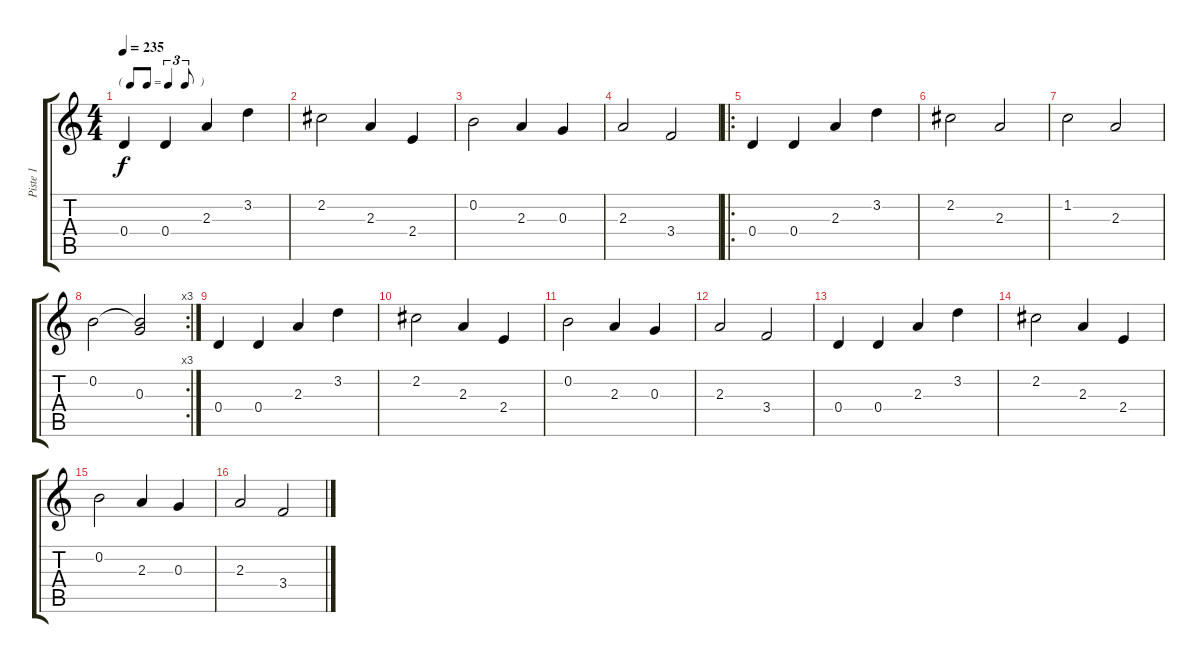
\track ("Piste 1" "Piste 1") {instrument acousticguitarnylon}
\staff {score tabs}
\tuning (E4 B3 G3 D3 A2 E2) {hide}
\ts (4 4)
\tf triplet8th
\tempo 235
\clef g2
\ks c
0.4.4{dy f} 0.4.4 2.3.4 3.2.4 |
2.2.2 2.3.4 2.4.4 |
0.2.2 2.3.4 0.3.4 |
2.3.2 3.4.2 |
\ro
0.4.4 0.4.4 2.3.4 3.2.4 |
2.2.2 2.3.2 |
1.2.2 2.3.2 |
\rc 3
0.2.2 (0.2{t} 0.3).2 |
0.4.4 0.4.4 2.3.4 3.2.4 |
2.2.2 2.3.4 2.4.4 |
0.2.2 2.3.4 0.3.4 |
2.3.2 3.4.2 |
0.4.4 0.4.4 2.3.4 3.2.4 |
2.2.2 2.3.4 2.4.4 |
0.2.2 2.3.4 0.3.4 |
2.3.2 3.4.2
